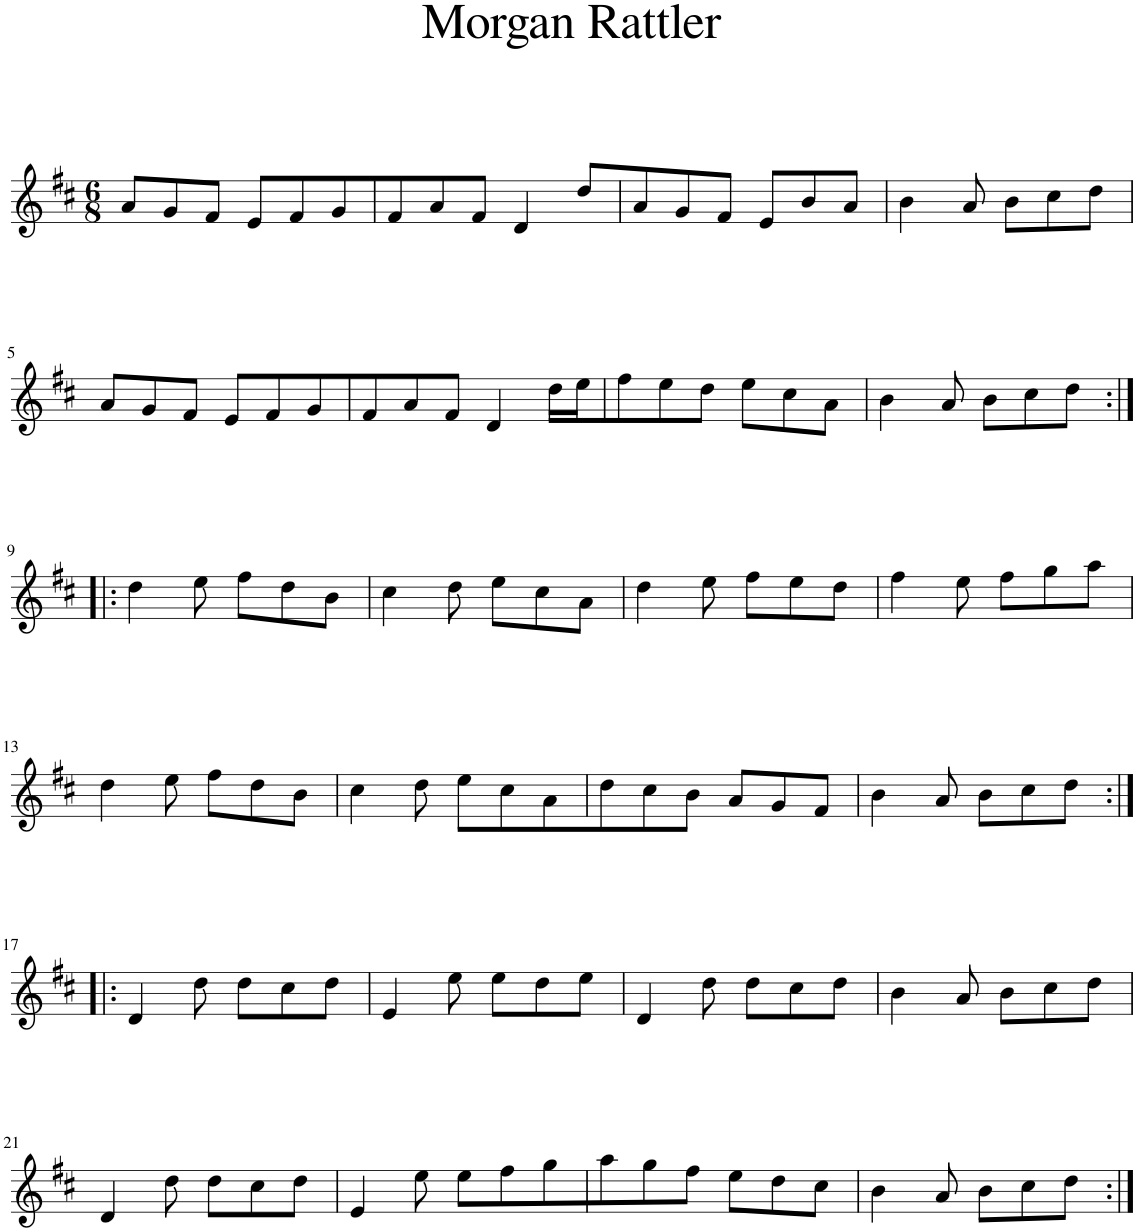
**kern
*part1
*staff1
*I"Piano
*I'Pno
*clefG2
*k[f#c#]
*M6/8
=1
8a/L
8g/
8f#/J
8e/L
8f#/
8g/
=2
8f#/
8a/
8f#/J
4d/
8dd/L
=3
8a/
8g/
8f#/J
8e/L
8b/
8a/J
=4
4b\
8a/
8b\L
8cc#\
8dd\J
!!LO:LB:g=z
=5
8a/L
8g/
8f#/J
8e/L
8f#/
8g/
=6
8f#/
8a/
8f#/J
4d/
16dd\LL
16ee\J
=7
8ff#\
8ee\
8dd\J
8ee\L
8cc#\
8a\J
=8
4b\
8a/
8b\L
8cc#\
8dd\J
!!LO:LB:g=z
=9:|!|:
4dd\
8ee\
8ff#\L
8dd\
8b\J
=10
4cc#\
8dd\
8ee\L
8cc#\
8a\J
=11
4dd\
8ee\
8ff#\L
8ee\
8dd\J
=12
4ff#\
8ee\
8ff#\L
8gg\
8aa\J
!!LO:LB:g=z
=13
4dd\
8ee\
8ff#\L
8dd\
8b\J
=14
4cc#\
8dd\
8ee\L
8cc#\
8a\
=15
8dd\
8cc#\
8b\J
8a/L
8g/
8f#/J
=16
4b\
8a/
8b\L
8cc#\
8dd\J
!!LO:LB:g=z
=17:|!|:
4d/
8dd\
8dd\L
8cc#\
8dd\J
=18
4e/
8ee\
8ee\L
8dd\
8ee\J
=19
4d/
8dd\
8dd\L
8cc#\
8dd\J
=20
4b\
8a/
8b\L
8cc#\
8dd\J
!!LO:LB:g=z
=21
4d/
8dd\
8dd\L
8cc#\
8dd\J
=22
4e/
8ee\
8ee\L
8ff#\
8gg\
=23
8aa\
8gg\
8ff#\J
8ee\L
8dd\
8cc#\J
=24
4b\
8a/
8b\L
8cc#\
8dd\J
=:|!
*-
